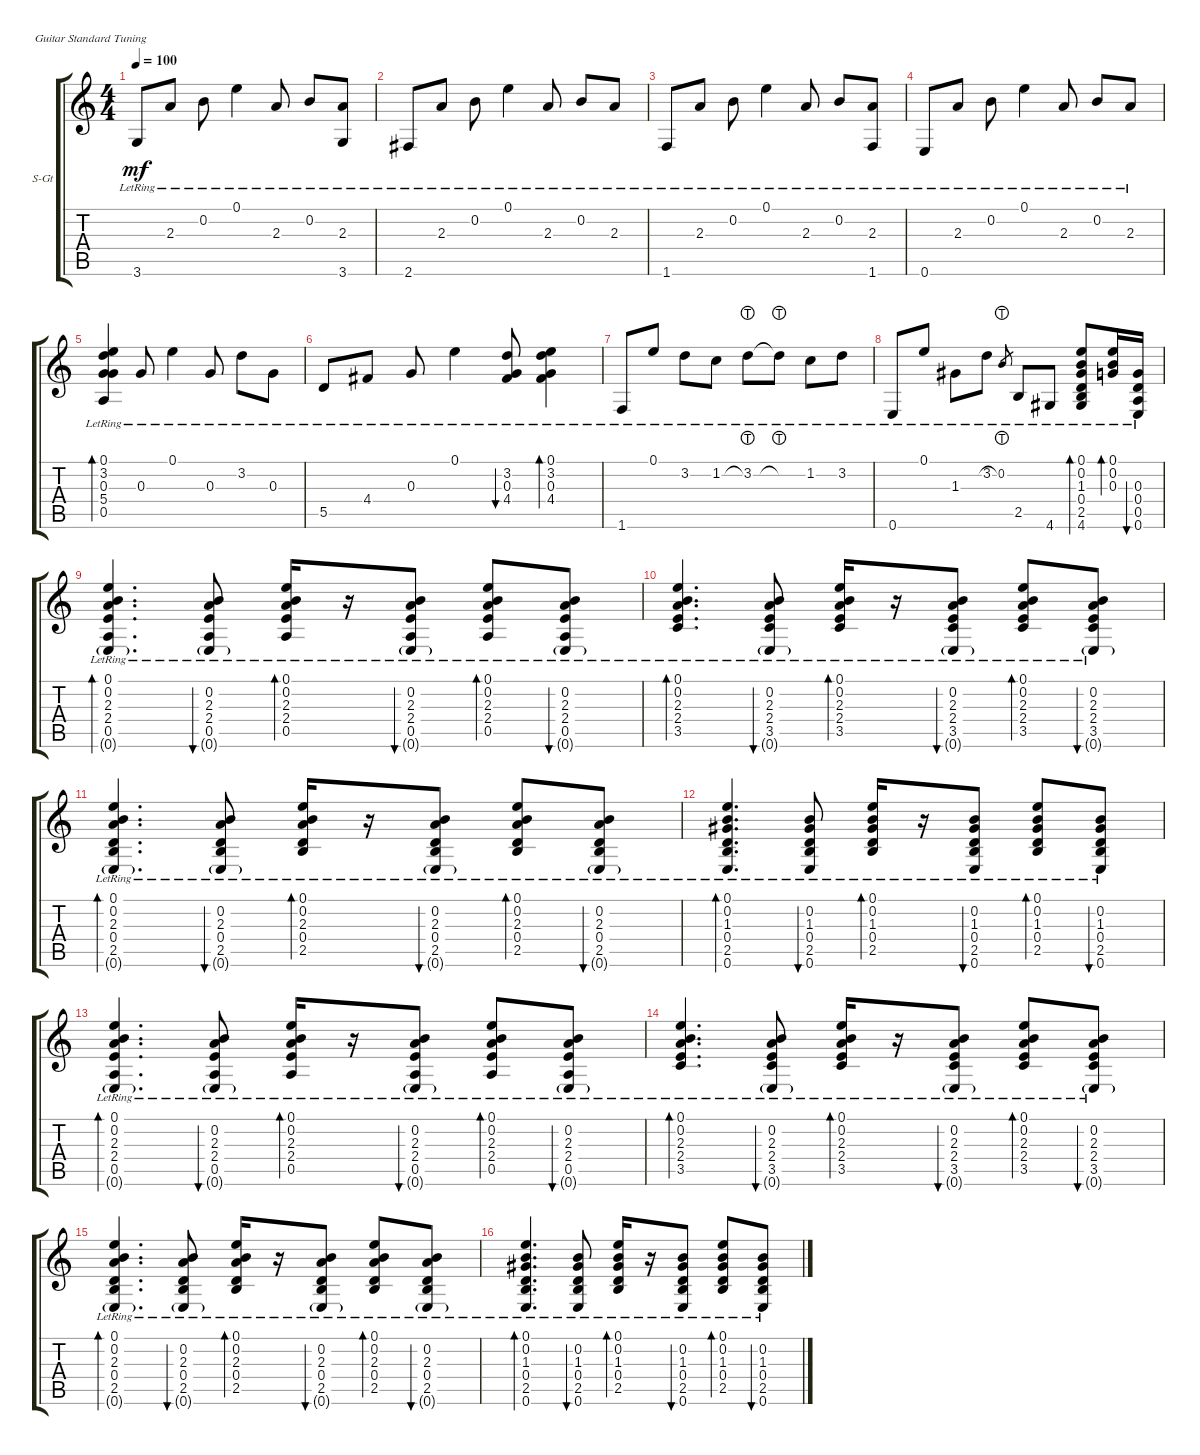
\defaultSystemsLayout 4
\bracketExtendMode groupsimilarinstruments
\firstSystemTrackNameOrientation horizontal
\otherSystemsTrackNameOrientation horizontal
\track ("Steel Guitar" "S-Gt") {instrument acousticguitarsteel}
\staff {score tabs}
\tuning (E4 B3 G3 D3 A2 E2)
\ts (4 4)
\tempo 100
\clef g2
\ks c
3.6{lr}.8{dy mf} 2.3{lr}.8 0.2{lr}.8 0.1{lr}.4 2.3{lr}.8 0.2{lr}.8 (2.3{lr} 3.6{lr}).8 |
2.6{lr}.8 2.3{lr}.8 0.2{lr}.8 0.1{lr}.4 2.3{lr}.8 0.2{lr}.8 2.3{lr}.8 |
1.6{lr}.8 2.3{lr}.8 0.2{lr}.8 0.1{lr}.4 2.3{lr}.8 0.2{lr}.8 (2.3{lr} 1.6{lr}).8 |
0.6{lr}.8 2.3{lr}.8 0.2{lr}.8 0.1{lr}.4 2.3{lr}.8 0.2{lr}.8 2.3{lr}.8 |
(5.4{lr} 0.3{lr} 3.2{lr} 0.5{lr} 0.1{lr}).4{bd 120} 0.3{lr}.8 0.1{lr}.4 0.3{lr}.8 3.2{lr}.8 0.3{lr}.8 |
5.5{lr}.8 4.4{lr}.8 0.3{lr}.8 0.1{lr}.4 (4.4{lr} 0.3{lr} 3.2{lr}).8{bu 119} (0.3{lr} 3.2{lr} 0.1{lr} 4.4{lr}).4{bd 118} |
1.6{lr}.8 0.1{lr}.8 3.2{lr}.8 1.2{lr}.8 3.2{lht lr}.8 3.2{lht lr t}.8 1.2{lr}.8 3.2{lr}.8 |
0.6{lr}.8 0.1{lr}.8 1.3{lr}.8 3.2{lr}.8 0.2{lht lr}.8{gr} 2.5{lr}.8 4.6{lr}.8 (1.3{lr} 0.4{lr} 2.5{lr} 4.6{lr} 0.2{lr} 0.1{lr}).8{bd 30} (0.2{lr} 0.1{lr} 0.3{lr}).16{bd 30} (0.4{lr} 0.5{lr} 0.6{lr} 0.3{lr}).16{bu 30} |
(0.1{lr} 2.4{lr} 0.5{lr} 0.6{g lr} 2.3{lr} 0.2{lr}).4{d bd 30} (2.4{lr} 2.3{lr} 0.5{lr} 0.6{g lr} 0.2{lr}).8{bu 30} (0.1{lr} 2.4{lr} 0.5{lr} 2.3{lr} 0.2{lr}).16{bd 30} r.16 (2.4{lr} 2.3{lr} 0.5{lr} 0.6{g lr} 0.2{lr}).8{bu 30} (0.1{lr} 2.4{lr} 0.5{lr} 2.3{lr} 0.2{lr}).8{bd 30} (2.4{lr} 2.3{lr} 0.5{lr} 0.6{g lr} 0.2{lr}).8{bu 30} |
(3.5{lr} 2.4{lr} 2.3{lr} 0.2{lr} 0.1{lr}).4{d bd 30} (2.4{lr} 2.3{lr} 3.5{lr} 0.6{g lr} 0.2{lr}).8{bu 30} (0.1{lr} 2.4{lr} 3.5{lr} 2.3{lr} 0.2{lr}).16{bd 30} r.16 (2.4{lr} 2.3{lr} 3.5{lr} 0.6{g lr} 0.2{lr}).8{bu 30} (0.1{lr} 2.4{lr} 3.5{lr} 2.3{lr} 0.2{lr}).8{bd 30} (2.4{lr} 2.3{lr} 3.5{lr} 0.6{g lr} 0.2{lr}).8{bu 30} |
(0.1{lr} 0.4{lr} 2.5{lr} 0.6{g lr} 2.3{lr} 0.2{lr}).4{d bd 30} (0.4{lr} 2.3{lr} 2.5{lr} 0.6{g lr} 0.2{lr}).8{bu 30} (0.1{lr} 0.4{lr} 2.5{lr} 2.3{lr} 0.2{lr}).16{bd 30} r.16 (0.4{lr} 2.3{lr} 2.5{lr} 0.6{g lr} 0.2{lr}).8{bu 30} (0.1{lr} 0.4{lr} 2.5{lr} 2.3{lr} 0.2{lr}).8{bd 30} (0.4{lr} 2.3{lr} 2.5{lr} 0.6{g lr} 0.2{lr}).8{bu 30} |
(2.5{lr} 1.3{lr} 0.2{lr} 0.1{lr} 0.6 0.4).4{d bd 30} (0.4{lr} 1.3{lr} 2.5{lr} 0.6{lr} 0.2{lr}).8{bu 30} (0.1{lr} 0.4{lr} 2.5{lr} 1.3{lr} 0.2{lr}).16{bd 30} r.16 (0.4{lr} 1.3{lr} 2.5{lr} 0.6{lr} 0.2{lr}).8{bu 30} (0.1{lr} 0.4{lr} 2.5{lr} 1.3{lr} 0.2{lr}).8{bd 30} (0.4{lr} 1.3{lr} 2.5{lr} 0.6{lr} 0.2{lr}).8{bu 30} |
(0.1{lr} 2.4{lr} 0.5{lr} 0.6{g lr} 2.3{lr} 0.2{lr}).4{d bd 30} (2.4{lr} 2.3{lr} 0.5{lr} 0.6{g lr} 0.2{lr}).8{bu 30} (0.1{lr} 2.4{lr} 0.5{lr} 2.3{lr} 0.2{lr}).16{bd 30} r.16 (2.4{lr} 2.3{lr} 0.5{lr} 0.6{g lr} 0.2{lr}).8{bu 30} (0.1{lr} 2.4{lr} 0.5{lr} 2.3{lr} 0.2{lr}).8{bd 30} (2.4{lr} 2.3{lr} 0.5{lr} 0.6{g lr} 0.2{lr}).8{bu 30} |
(3.5{lr} 2.4{lr} 2.3{lr} 0.2{lr} 0.1{lr}).4{d bd 30} (2.4{lr} 2.3{lr} 3.5{lr} 0.6{g lr} 0.2{lr}).8{bu 30} (0.1{lr} 2.4{lr} 3.5{lr} 2.3{lr} 0.2{lr}).16{bd 30} r.16 (2.4{lr} 2.3{lr} 3.5{lr} 0.6{g lr} 0.2{lr}).8{bu 30} (0.1{lr} 2.4{lr} 3.5{lr} 2.3{lr} 0.2{lr}).8{bd 30} (2.4{lr} 2.3{lr} 3.5{lr} 0.6{g lr} 0.2{lr}).8{bu 30} |
(0.1{lr} 0.4{lr} 2.5{lr} 0.6{g lr} 2.3{lr} 0.2{lr}).4{d bd 30} (0.4{lr} 2.3{lr} 2.5{lr} 0.6{g lr} 0.2{lr}).8{bu 30} (0.1{lr} 0.4{lr} 2.5{lr} 2.3{lr} 0.2{lr}).16{bd 30} r.16 (0.4{lr} 2.3{lr} 2.5{lr} 0.6{g lr} 0.2{lr}).8{bu 30} (0.1{lr} 0.4{lr} 2.5{lr} 2.3{lr} 0.2{lr}).8{bd 30} (0.4{lr} 2.3{lr} 2.5{lr} 0.6{g lr} 0.2{lr}).8{bu 30} |
(2.5{lr} 1.3{lr} 0.2{lr} 0.1{lr} 0.6 0.4).4{d bd 30} (0.4{lr} 1.3{lr} 2.5{lr} 0.6{lr} 0.2{lr}).8{bu 30} (0.1{lr} 0.4{lr} 2.5{lr} 1.3{lr} 0.2{lr}).16{bd 30} r.16 (0.4{lr} 1.3{lr} 2.5{lr} 0.6{lr} 0.2{lr}).8{bu 30} (0.1{lr} 0.4{lr} 2.5{lr} 1.3{lr} 0.2{lr}).8{bd 30} (0.4{lr} 1.3{lr} 2.5{lr} 0.6{lr} 0.2{lr}).8{bu 30}
